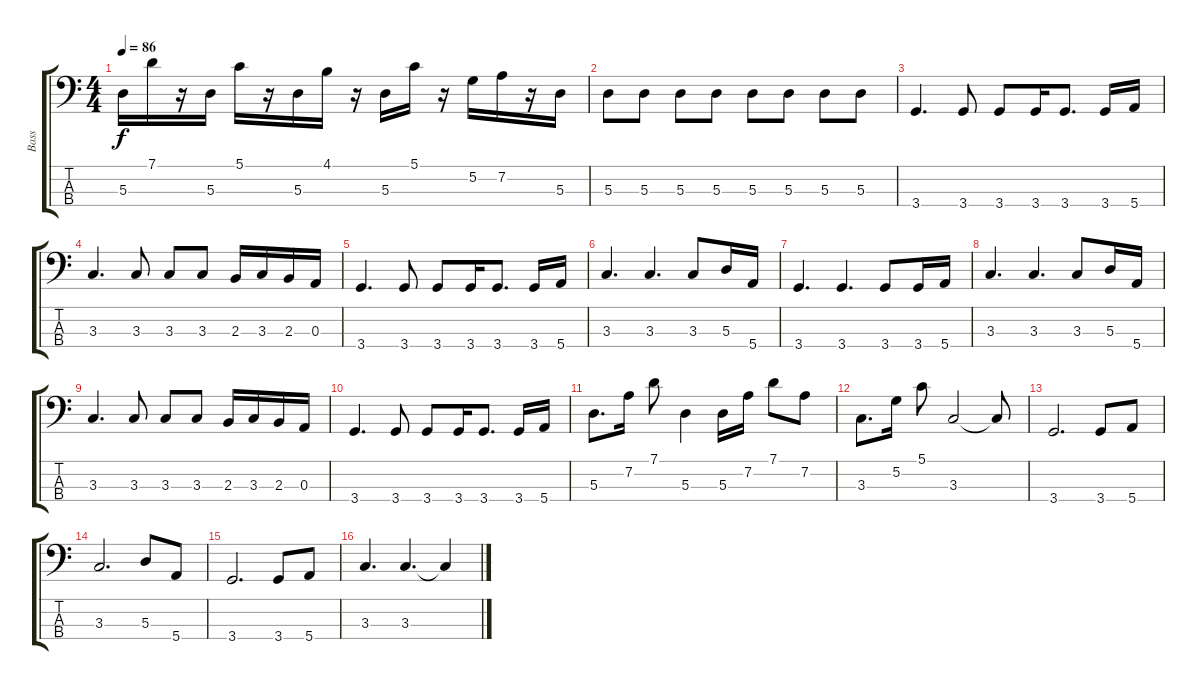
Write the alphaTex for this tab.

\track ("Bass" "Bass") {instrument electricbassfinger}
\staff {score tabs}
\tuning (G2 D2 A1 E1) {hide}
\ts (4 4)
\tempo 86
\clef f4
\ks c
5.3.16{dy f instrument electricbassfinger} 7.1.16 r.16 5.3.16 5.1.16 r.16 5.3.16 4.1.16 r.16 5.3.16 5.1.16 r.16 5.2.16 7.2.16 r.16 5.3.16 |
5.3.8 5.3.8 5.3.8 5.3.8 5.3.8 5.3.8 5.3.8 5.3.8 |
3.4.4{d} 3.4.8 3.4.8 3.4.16 3.4.8{d} 3.4.16 5.4.16 |
3.3.4{d} 3.3.8 3.3.8 3.3.8 2.3.16 3.3.16 2.3.16 0.3.16 |
3.4.4{d} 3.4.8 3.4.8 3.4.16 3.4.8{d} 3.4.16 5.4.16 |
3.3.4{d} 3.3.4{d} 3.3.8 5.3.16 5.4.16 |
3.4.4{d} 3.4.4{d} 3.4.8 3.4.16 5.4.16 |
3.3.4{d} 3.3.4{d} 3.3.8 5.3.16 5.4.16 |
3.3.4{d} 3.3.8 3.3.8 3.3.8 2.3.16 3.3.16 2.3.16 0.3.16 |
3.4.4{d} 3.4.8 3.4.8 3.4.16 3.4.8{d} 3.4.16 5.4.16 |
5.3.8{d} 7.2.16 7.1.8 5.3.4 5.3.16 7.2.16 7.1.8 7.2.8 |
3.3.8{d} 5.2.16 5.1.8 3.3.2 3.3{t}.8 |
3.4.2{d} 3.4.8 5.4.8 |
3.3.2{d} 5.3.8 5.4.8 |
3.4.2{d} 3.4.8 5.4.8 |
3.3.4{d} 3.3.4{d} 3.3{t}.4
